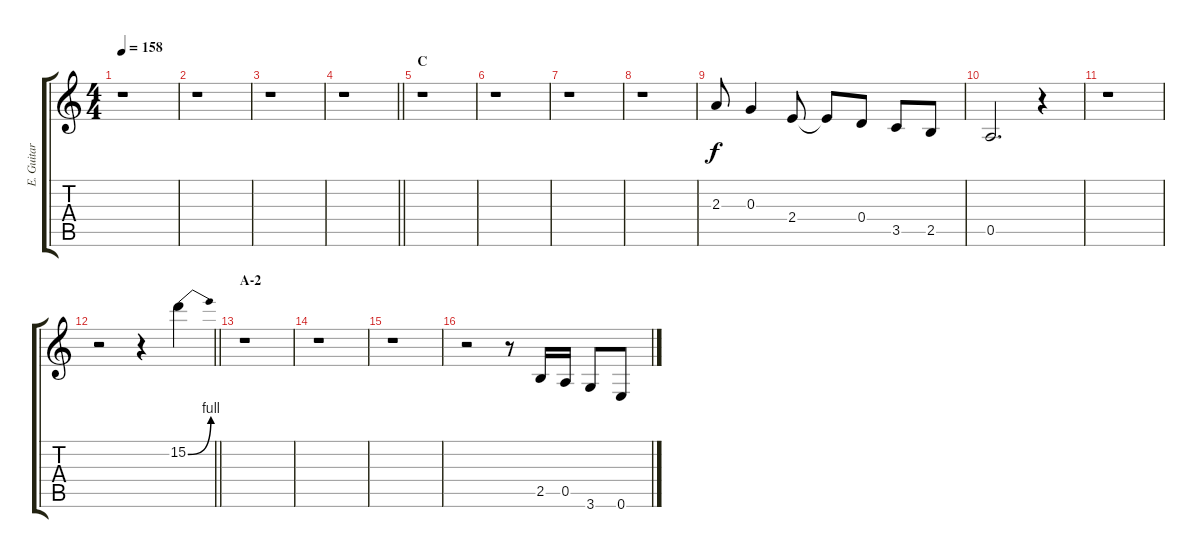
\track ("E. Guitar I" "E. Guitar ") {instrument overdrivenguitar}
\staff {score tabs}
\tuning (E4 B3 G3 D3 A2 E2) {hide}
\ts (4 4)
\tempo 158
\clef g2
\ks c
r.1{dy f} |
r.1 |
r.1 |
\barLineRight lightlight
r.1 |
\section ("" "C")
r.1 |
r.1 |
r.1 |
r.1 |
2.3.8 0.3.4 2.4.8 2.4{t}.8 0.4.8 3.5.8 2.5.8 |
0.5.2{d} r.4 |
r.1 |
\barLineRight lightlight
r.2 r.4 15.2{be (bend 0 0 60 4)}.4 |
\section ("" "A-2")
r.1 |
r.1 |
r.1 |
r.2 r.8 2.5.16 0.5.16 3.6.8 0.6.8
